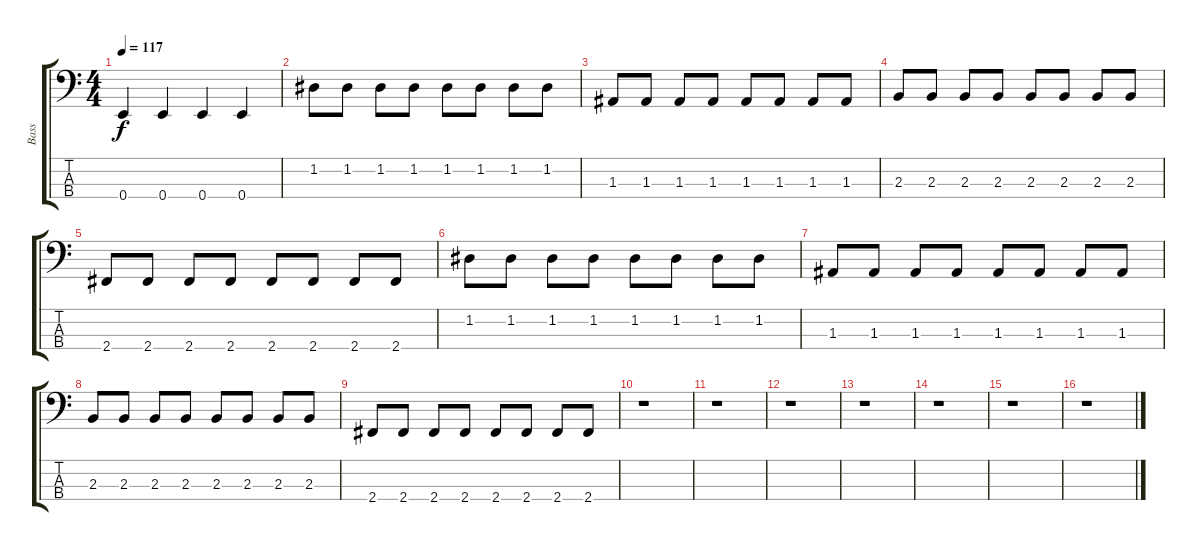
\track ("Bass" "Bass") {instrument electricbasspick}
\staff {score tabs}
\tuning (G2 D2 A1 E1) {hide}
\ts (4 4)
\tempo 117
\clef f4
\ks c
0.4.4{dy f} 0.4.4 0.4.4 0.4.4 |
1.2.8 1.2.8 1.2.8 1.2.8 1.2.8 1.2.8 1.2.8 1.2.8 |
1.3.8 1.3.8 1.3.8 1.3.8 1.3.8 1.3.8 1.3.8 1.3.8 |
2.3.8 2.3.8 2.3.8 2.3.8 2.3.8 2.3.8 2.3.8 2.3.8 |
2.4.8 2.4.8 2.4.8 2.4.8 2.4.8 2.4.8 2.4.8 2.4.8 |
1.2.8 1.2.8 1.2.8 1.2.8 1.2.8 1.2.8 1.2.8 1.2.8 |
1.3.8 1.3.8 1.3.8 1.3.8 1.3.8 1.3.8 1.3.8 1.3.8 |
2.3.8 2.3.8 2.3.8 2.3.8 2.3.8 2.3.8 2.3.8 2.3.8 |
2.4.8 2.4.8 2.4.8 2.4.8 2.4.8 2.4.8 2.4.8 2.4.8 |
r.1 |
r.1 |
r.1 |
r.1 |
r.1 |
r.1 |
r.1
